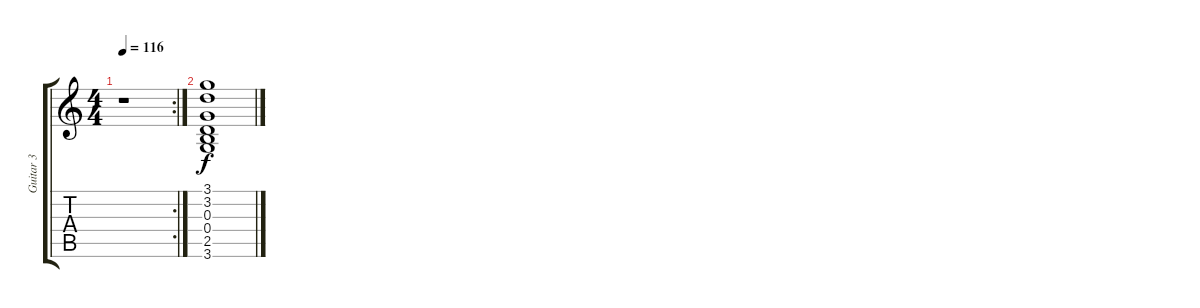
\track ("Guitar 3" "Guitar 3") {instrument acousticguitarnylon}
\staff {score tabs}
\tuning (E4 B3 G3 D3 A2 E2) {hide}
\rc 2
\ts (4 4)
\tempo 116
\clef g2
\ks c
r.1{dy f} |
(3.1 3.2 0.3 0.4 2.5 3.6).1
